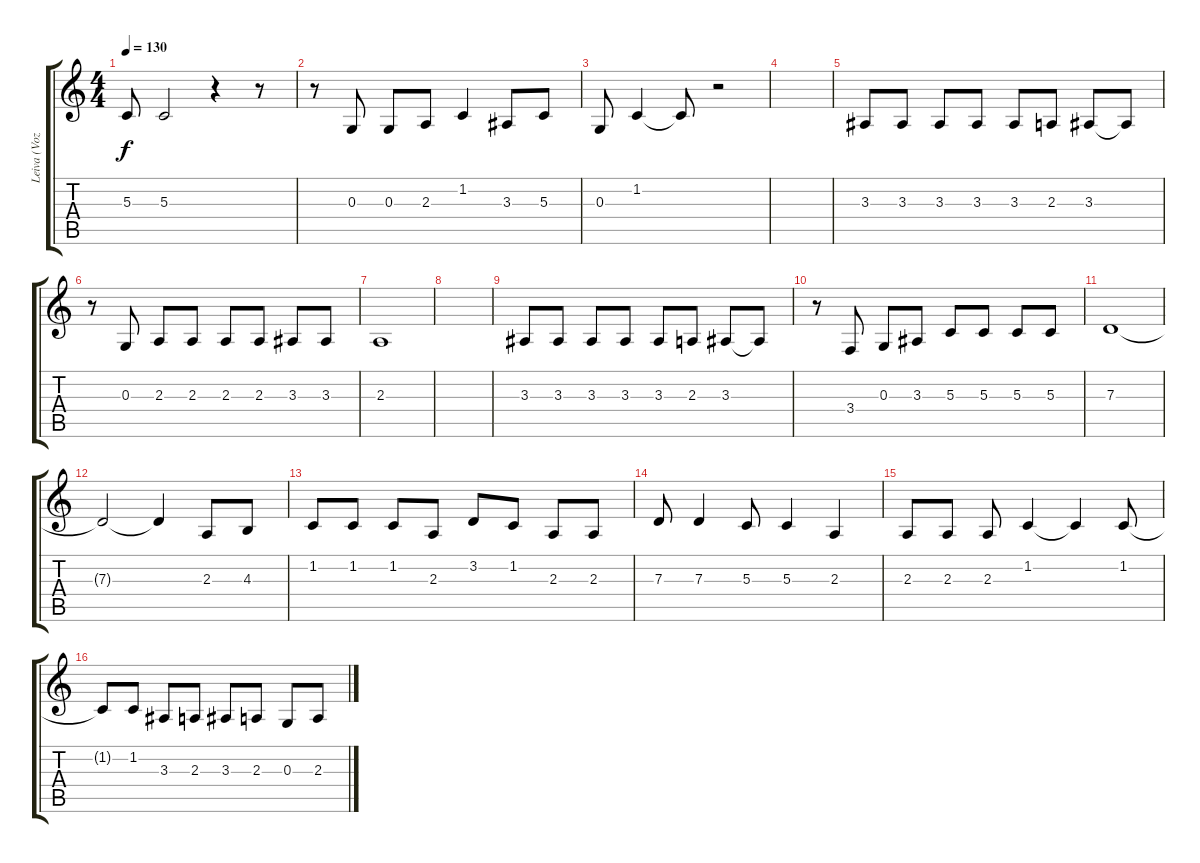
\track ("Leiva (Voz)" "Leiva (Voz") {instrument cello}
\staff {score tabs}
\tuning (E4 B3 G3 D3 A2 E2) {hide}
\ts (4 4)
\tempo 130
\clef g2
\ks c
5.3.8{dy f} 5.3.2 r.4 r.8 |
r.8 0.3.8 0.3.8 2.3.8 1.2.4 3.3.8 5.3.8 |
0.3.8 1.2.4 1.2{t}.8 r.2 |
|
3.3.8 3.3.8 3.3.8 3.3.8 3.3.8 2.3.8 3.3.8 3.3{t}.8 |
r.8 0.3.8 2.3.8 2.3.8 2.3.8 2.3.8 3.3.8 3.3.8 |
2.3.1 |
|
3.3.8 3.3.8 3.3.8 3.3.8 3.3.8 2.3.8 3.3.8 3.3{t}.8 |
r.8 3.4.8 0.3.8 3.3.8 5.3.8 5.3.8 5.3.8 5.3.8 |
7.3.1 |
7.3{t}.2 7.3{t}.4 2.3.8 4.3.8 |
1.2.8 1.2.8 1.2.8 2.3.8 3.2.8 1.2.8 2.3.8 2.3.8 |
7.3.8 7.3.4 5.3.8 5.3.4 2.3.4 |
2.3.8 2.3.8 2.3.8 1.2.4 1.2{t}.4 1.2.8 |
1.2{t}.8 1.2.8 3.3.8 2.3.8 3.3.8 2.3.8 0.3.8 2.3.8
